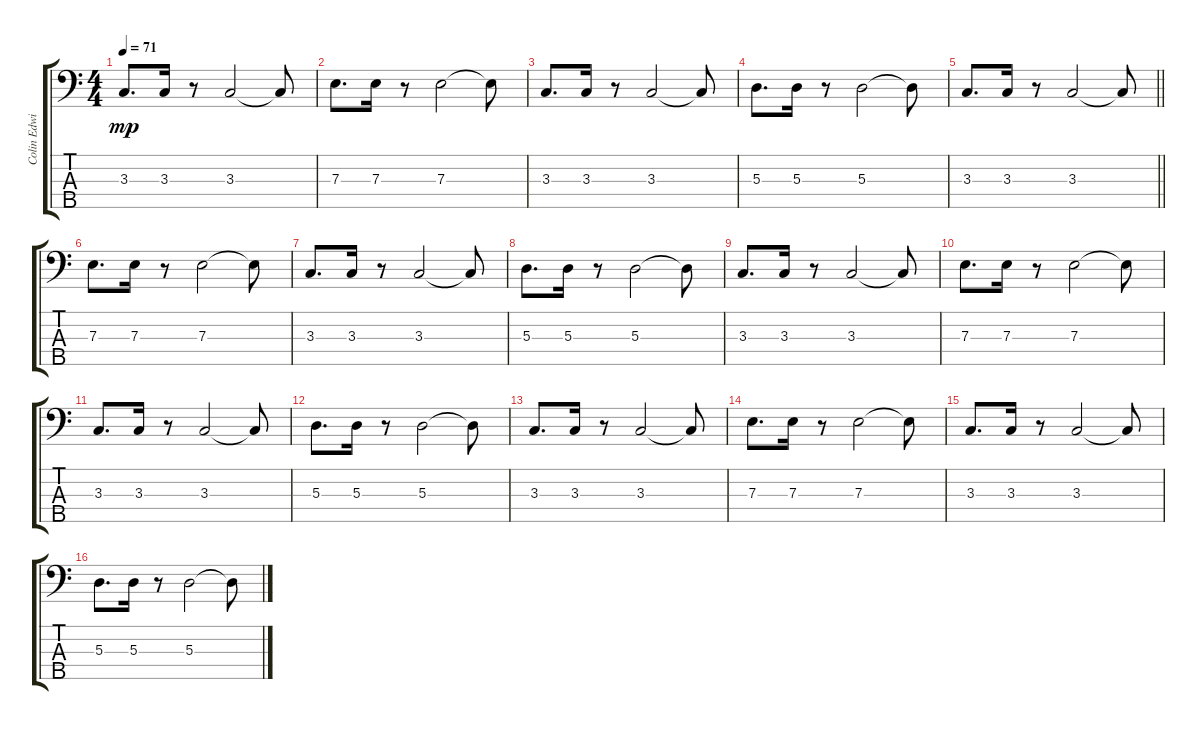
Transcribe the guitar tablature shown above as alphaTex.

\track ("Colin Edwin" "Colin Edwi") {instrument electricbassfinger}
\staff {score tabs}
\tuning (G2 D2 A1 E1 B0) {hide}
\ts (4 4)
\tempo 71
\clef f4
\ks c
3.3.8{d dy mp} 3.3.16 r.8 3.3.2 3.3{t}.8 |
7.3.8{d} 7.3.16 r.8 7.3.2 7.3{t}.8 |
3.3.8{d} 3.3.16 r.8 3.3.2 3.3{t}.8 |
5.3.8{d} 5.3.16 r.8 5.3.2 5.3{t}.8 |
\barLineRight lightlight
3.3.8{d} 3.3.16 r.8 3.3.2 3.3{t}.8 |
7.3.8{d} 7.3.16 r.8 7.3.2 7.3{t}.8 |
3.3.8{d} 3.3.16 r.8 3.3.2 3.3{t}.8 |
5.3.8{d} 5.3.16 r.8 5.3.2 5.3{t}.8 |
3.3.8{d} 3.3.16 r.8 3.3.2 3.3{t}.8 |
7.3.8{d} 7.3.16 r.8 7.3.2 7.3{t}.8 |
3.3.8{d} 3.3.16 r.8 3.3.2 3.3{t}.8 |
5.3.8{d} 5.3.16 r.8 5.3.2 5.3{t}.8 |
3.3.8{d} 3.3.16 r.8 3.3.2 3.3{t}.8 |
7.3.8{d} 7.3.16 r.8 7.3.2 7.3{t}.8 |
3.3.8{d} 3.3.16 r.8 3.3.2 3.3{t}.8 |
5.3.8{d} 5.3.16 r.8 5.3.2 5.3{t}.8
